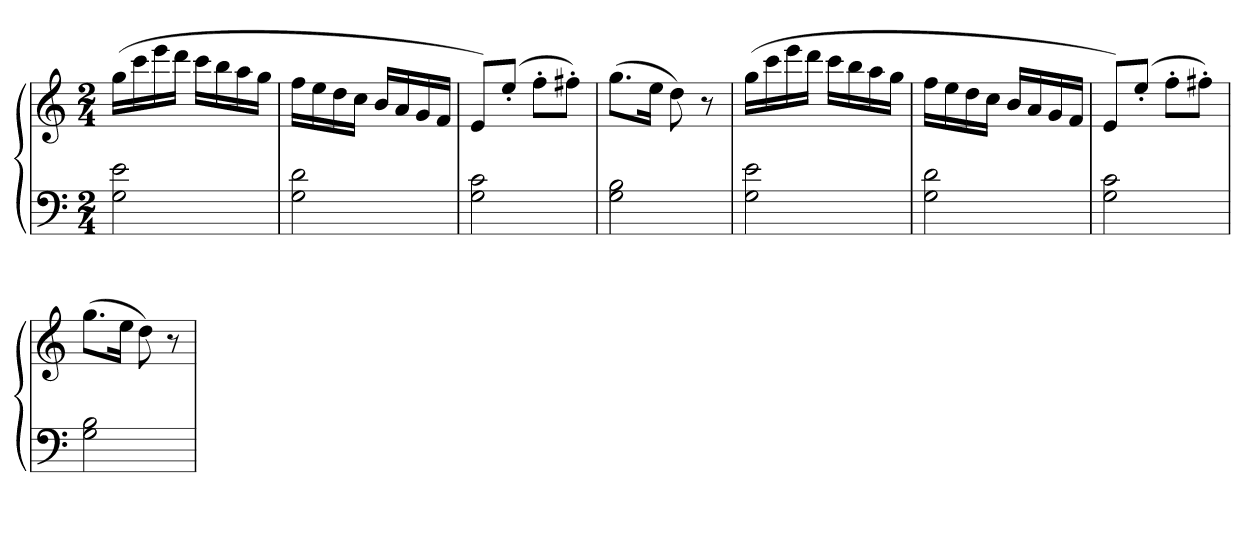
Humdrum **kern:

**kern	**kern
*part1	*part1
*staff2	*staff1
*M2/4	*M2/4
=	=
2G 2e	(16ggLL
.	16ccc
.	16eee
.	16dddJJ
.	16cccLL
.	16bb
.	16aa
.	16ggJJ
=	=
2G 2d	16ffLL
.	16ee
.	16dd
.	16ccJJ
.	16bLL
.	16a
.	16g
.	16fJJ
=	=
2G 2c	8eL)
.	(8ee'J
.	8ff'L
.	8ff#X'J)
=	=
2G 2B	(8.ggL
.	16eeJk
.	8dd)
.	8r
=	=
2G 2e	(16ggLL
.	16ccc
.	16eee
.	16dddJJ
.	16cccLL
.	16bb
.	16aa
.	16ggJJ
=	=
2G 2d	16ffLL
.	16ee
.	16dd
.	16ccJJ
.	16bLL
.	16a
.	16g
.	16fJJ
=	=
2G 2c	8eL)
.	(8ee'J
.	8ff'L
.	8ff#X'J)
=	=
2G 2B	(8.ggL
.	16eeJk
.	8dd)
.	8r
=	=
*-	*-
